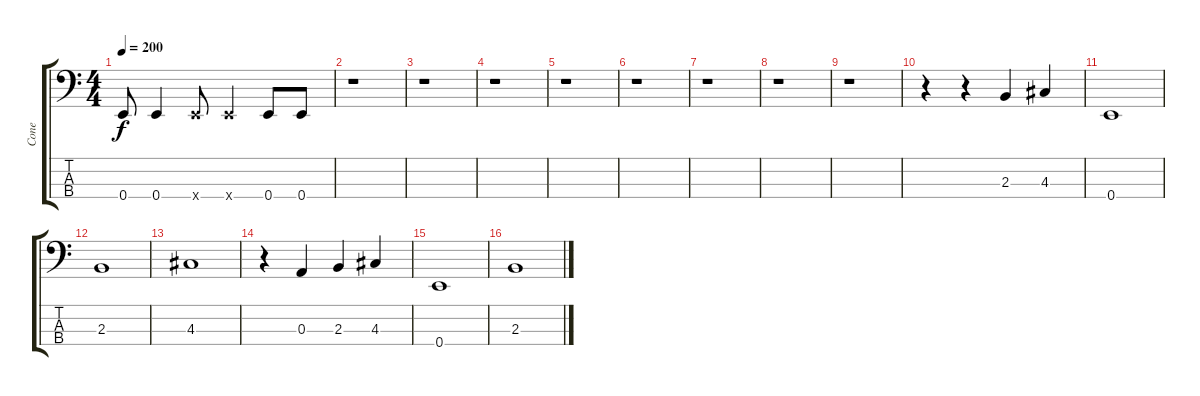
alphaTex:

\track ("Cone" "Cone") {instrument electricbasspick}
\staff {score tabs}
\tuning (G2 D2 A1 E1) {hide}
\ts (4 4)
\tempo 200
\clef f4
\ks c
0.4.8{dy f} 0.4.4 0.4{x}.8 0.4{x}.4 0.4.8 0.4.8 |
r.1 |
r.1 |
r.1 |
r.1 |
r.1 |
r.1 |
r.1 |
r.1 |
r.4 r.4 2.3.4 4.3.4 |
0.4.1 |
2.3.1 |
4.3.1 |
r.4 0.3.4 2.3.4 4.3.4 |
0.4.1 |
2.3.1
